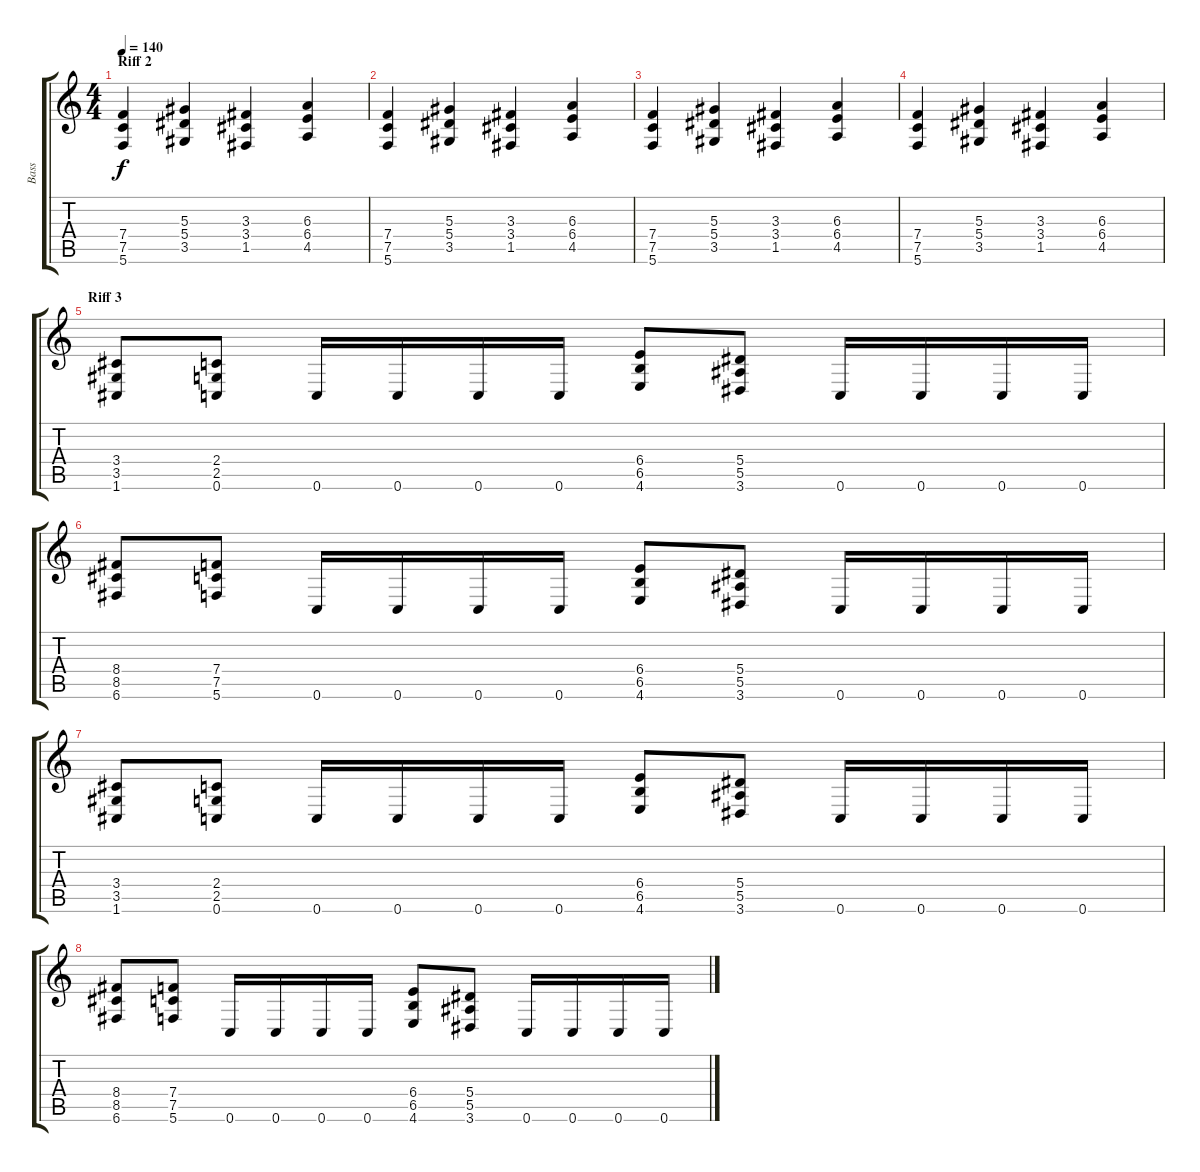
\track ("Bass" "Bass") {instrument electricbasspick}
\staff {score tabs}
\tuning (C4 G3 Eb3 Bb2 F2 C2) {hide}
\ts (4 4)
\section ("" "Riff 2")
\tempo 140
\clef g2
\ks c
(7.4 7.5 5.6).4{dy f} (5.3 5.4 3.5).4 (3.3 3.4 1.5).4 (6.3 6.4 4.5).4 |
(7.4 7.5 5.6).4 (5.3 5.4 3.5).4 (3.3 3.4 1.5).4 (6.3 6.4 4.5).4 |
(7.4 7.5 5.6).4 (5.3 5.4 3.5).4 (3.3 3.4 1.5).4 (6.3 6.4 4.5).4 |
(7.4 7.5 5.6).4 (5.3 5.4 3.5).4 (3.3 3.4 1.5).4 (6.3 6.4 4.5).4 |
\section ("" "Riff 3")
(3.4 3.5 1.6).8 (2.4 2.5 0.6).8 0.6.16 0.6.16 0.6.16 0.6.16 (6.4 6.5 4.6).8 (5.4 5.5 3.6).8 0.6.16 0.6.16 0.6.16 0.6.16 |
(8.4 8.5 6.6).8 (7.4 7.5 5.6).8 0.6.16 0.6.16 0.6.16 0.6.16 (6.4 6.5 4.6).8 (5.4 5.5 3.6).8 0.6.16 0.6.16 0.6.16 0.6.16 |
(3.4 3.5 1.6).8 (2.4 2.5 0.6).8 0.6.16 0.6.16 0.6.16 0.6.16 (6.4 6.5 4.6).8 (5.4 5.5 3.6).8 0.6.16 0.6.16 0.6.16 0.6.16 |
(8.4 8.5 6.6).8 (7.4 7.5 5.6).8 0.6.16 0.6.16 0.6.16 0.6.16 (6.4 6.5 4.6).8 (5.4 5.5 3.6).8 0.6.16 0.6.16 0.6.16 0.6.16
